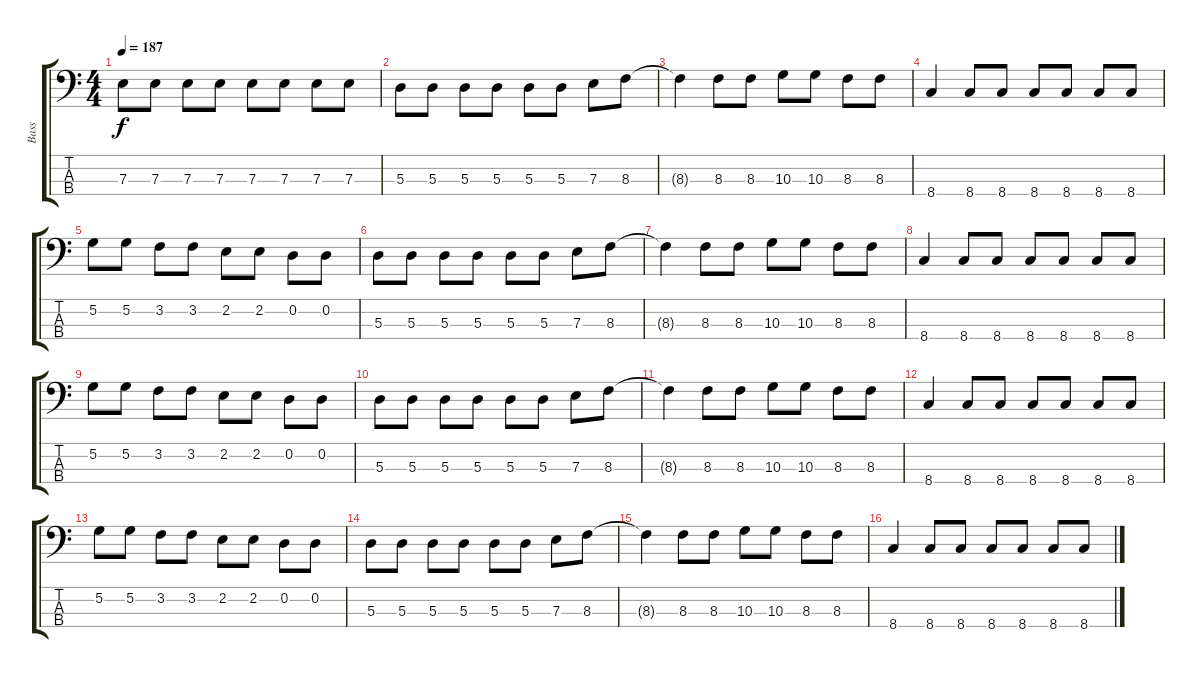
\track ("Bass" "Bass") {instrument electricbassfinger}
\staff {score tabs}
\tuning (G2 D2 A1 E1) {hide}
\ts (4 4)
\tempo 187
\clef f4
\ks c
7.3.8{dy f} 7.3.8 7.3.8 7.3.8 7.3.8 7.3.8 7.3.8 7.3.8 |
5.3.8 5.3.8 5.3.8 5.3.8 5.3.8 5.3.8 7.3.8 8.3.8 |
8.3{t}.4 8.3.8 8.3.8 10.3.8 10.3.8 8.3.8 8.3.8 |
8.4.4 8.4.8 8.4.8 8.4.8 8.4.8 8.4.8 8.4.8 |
5.2.8 5.2.8 3.2.8 3.2.8 2.2.8 2.2.8 0.2.8 0.2.8 |
5.3.8 5.3.8 5.3.8 5.3.8 5.3.8 5.3.8 7.3.8 8.3.8 |
8.3{t}.4 8.3.8 8.3.8 10.3.8 10.3.8 8.3.8 8.3.8 |
8.4.4 8.4.8 8.4.8 8.4.8 8.4.8 8.4.8 8.4.8 |
5.2.8 5.2.8 3.2.8 3.2.8 2.2.8 2.2.8 0.2.8 0.2.8 |
5.3.8 5.3.8 5.3.8 5.3.8 5.3.8 5.3.8 7.3.8 8.3.8 |
8.3{t}.4 8.3.8 8.3.8 10.3.8 10.3.8 8.3.8 8.3.8 |
8.4.4 8.4.8 8.4.8 8.4.8 8.4.8 8.4.8 8.4.8 |
5.2.8 5.2.8 3.2.8 3.2.8 2.2.8 2.2.8 0.2.8 0.2.8 |
5.3.8 5.3.8 5.3.8 5.3.8 5.3.8 5.3.8 7.3.8 8.3.8 |
8.3{t}.4 8.3.8 8.3.8 10.3.8 10.3.8 8.3.8 8.3.8 |
8.4.4 8.4.8 8.4.8 8.4.8 8.4.8 8.4.8 8.4.8
